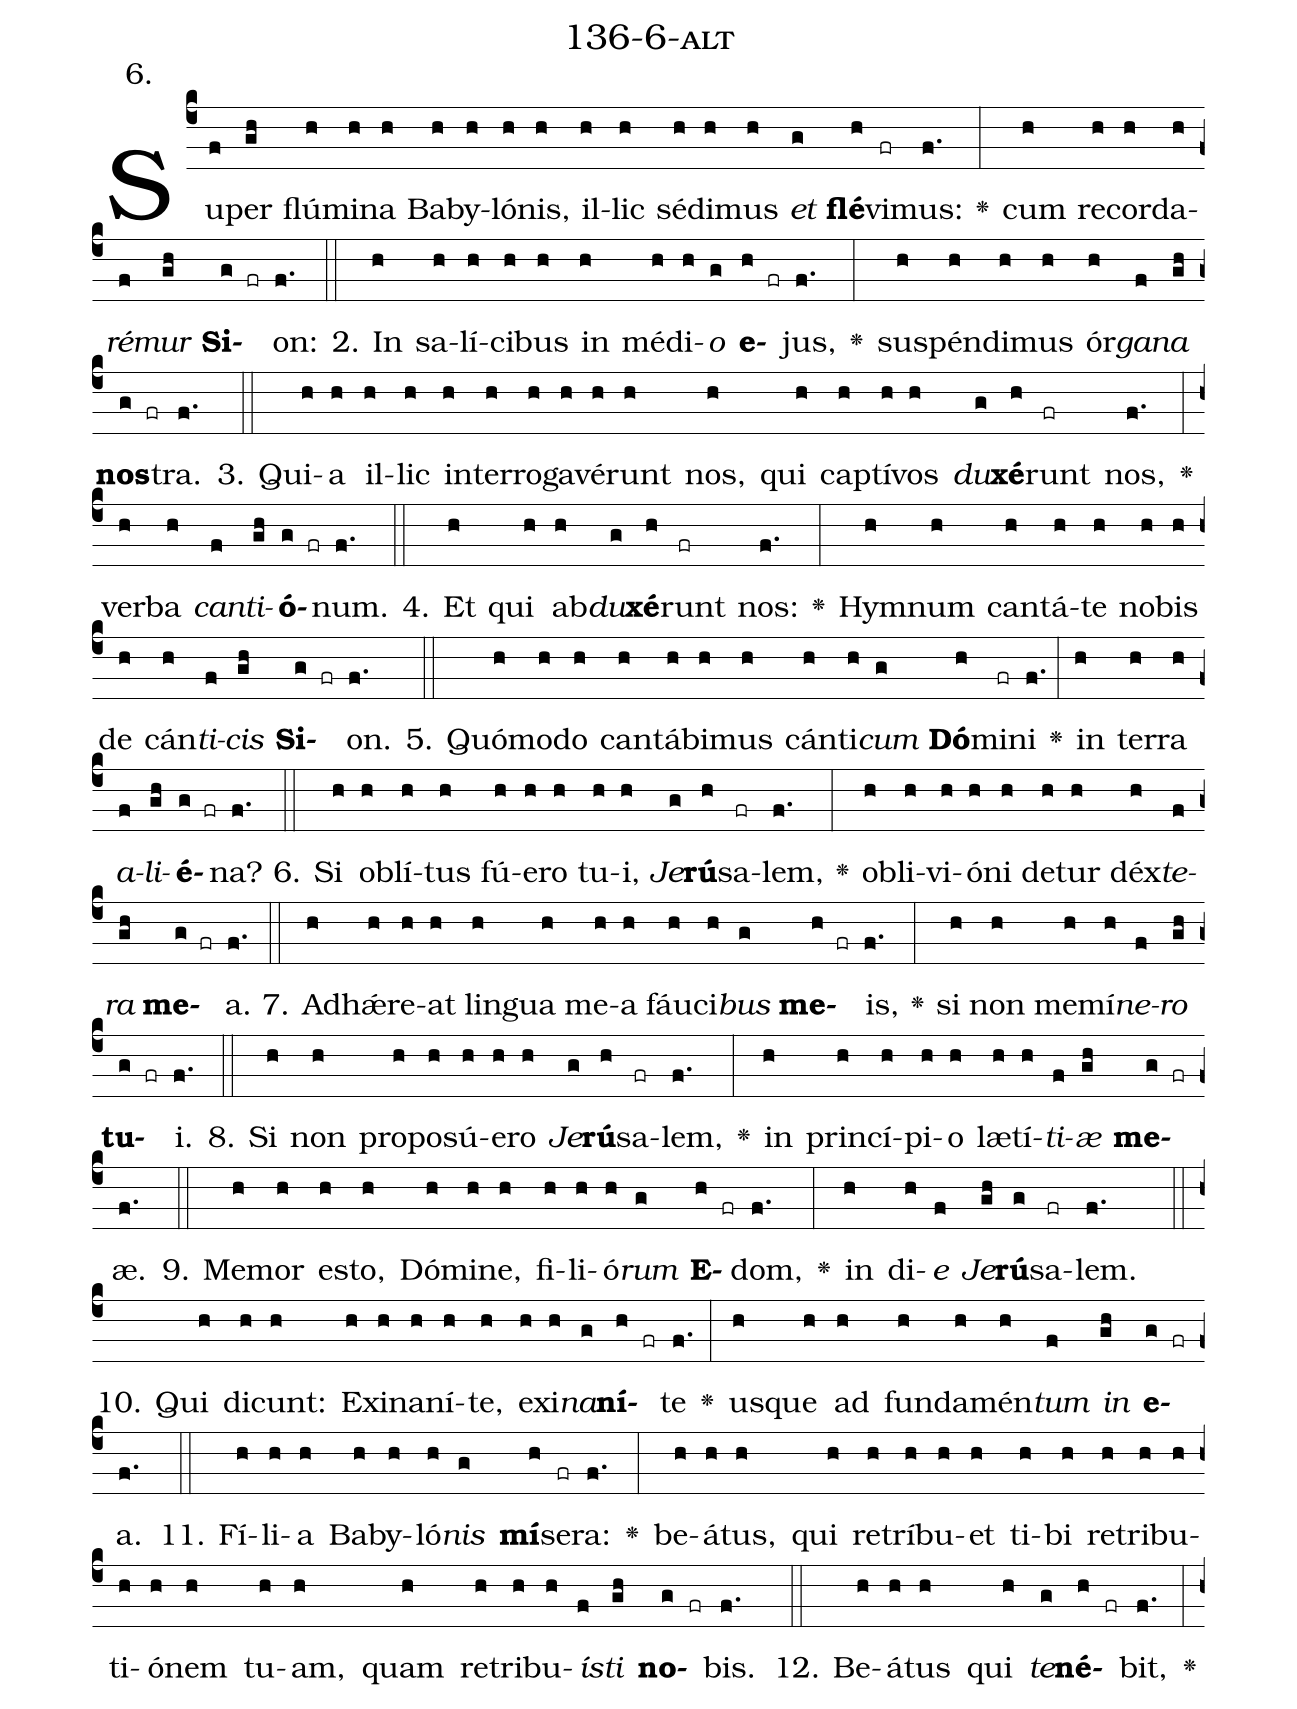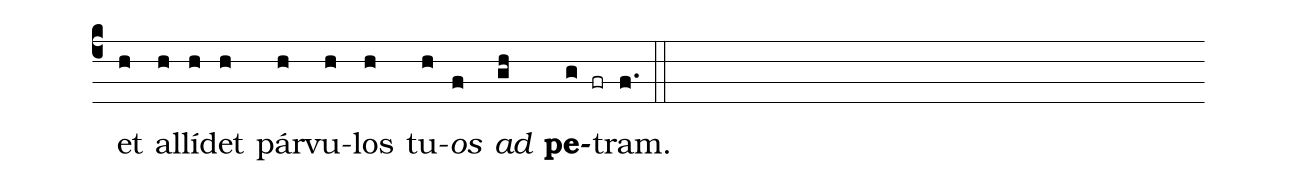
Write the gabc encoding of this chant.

name: 136-6-alt;
annotation: 6.;
%%
(c4)Su(f)per(gh) flú(h)mi(h)na(h) Ba(h)by(h)ló(h)nis,(h) il(h)lic(h) sé(h)di(h)mus(h) <i>et</i>(g) <b>flé</b>(h)vi(fr)mus:(f.) <v>\greheightstar</v>(:) cum(h) re(h)cor(h)da(h)<i>ré</i>(f)<i>mur</i>(gh) <b>Si</b>(g fr)on:(f.) (::)
2. In(h) sa(h)lí(h)ci(h)bus(h) in(h) mé(h)di(h)<i>o</i>(g) <b>e</b>(h fr)jus,(f.) <v>\greheightstar</v>(:) sus(h)pén(h)di(h)mus(h) ór(h)<i>ga</i>(f)<i>na</i>(gh) <b>nos</b>(g fr)tra.(f.) (::)
3. Qui(h)a(h) il(h)lic(h) in(h)ter(h)ro(h)ga(h)vé(h)runt(h) nos,(h) qui(h) cap(h)tí(h)vos(h) <i>du</i>(g)<b>xé</b>(h)runt(fr) nos,(f.) <v>\greheightstar</v>(:) ver(h)ba(h) <i>can</i>(f)<i>ti</i>(gh)<b>ó</b>(g fr)num.(f.) (::)
4. Et(h) qui(h) ab(h)<i>du</i>(g)<b>xé</b>(h)runt(fr) nos:(f.) <v>\greheightstar</v>(:) Hym(h)num(h) can(h)tá(h)te(h) no(h)bis(h) de(h) cán(h)<i>ti</i>(f)<i>cis</i>(gh) <b>Si</b>(g fr)on.(f.) (::)
5. Quó(h)mo(h)do(h) can(h)tá(h)bi(h)mus(h) cán(h)ti(h)<i>cum</i>(g) <b>Dó</b>(h)mi(fr)ni(f.) <v>\greheightstar</v>(:) in(h) ter(h)ra(h) <i>a</i>(f)<i>li</i>(gh)<b>é</b>(g fr)na?(f.) (::)
6. Si(h) ob(h)lí(h)tus(h) fú(h)e(h)ro(h) tu(h)i,(h) <i>Je</i>(g)<b>rú</b>(h)sa(fr)lem,(f.) <v>\greheightstar</v>(:) ob(h)li(h)vi(h)ó(h)ni(h) de(h)tur(h) déx(h)<i>te</i>(f)<i>ra</i>(gh) <b>me</b>(g fr)a.(f.) (::)
7. Ad(h)hǽ(h)re(h)at(h) lin(h)gua(h) me(h)a(h) fáu(h)ci(h)<i>bus</i>(g) <b>me</b>(h fr)is,(f.) <v>\greheightstar</v>(:) si(h) non(h) me(h)mí(h)<i>ne</i>(f)<i>ro</i>(gh) <b>tu</b>(g fr)i.(f.) (::)
8. Si(h) non(h) pro(h)po(h)sú(h)e(h)ro(h) <i>Je</i>(g)<b>rú</b>(h)sa(fr)lem,(f.) <v>\greheightstar</v>(:) in(h) prin(h)cí(h)pi(h)o(h) læ(h)tí(h)<i>ti</i>(f)<i>æ</i>(gh) <b>me</b>(g fr)æ.(f.) (::)
9. Me(h)mor(h) es(h)to,(h) Dó(h)mi(h)ne,(h) fi(h)li(h)ó(h)<i>rum</i>(g) <b>E</b>(h fr)dom,(f.) <v>\greheightstar</v>(:) in(h) di(h)<i>e</i>(f) <i>Je</i>(gh)<b>rú</b>(g)sa(fr)lem.(f.) (::)
10. Qui(h) di(h)cunt:(h) Ex(h)i(h)na(h)ní(h)te,(h) ex(h)i(h)<i>na</i>(g)<b>ní</b>(h fr)te(f.) <v>\greheightstar</v>(:) us(h)que(h) ad(h) fun(h)da(h)mén(h)<i>tum</i>(f) <i>in</i>(gh) <b>e</b>(g fr)a.(f.) (::)
11. Fí(h)li(h)a(h) Ba(h)by(h)ló(h)<i>nis</i>(g) <b>mí</b>(h)se(fr)ra:(f.) <v>\greheightstar</v>(:) be(h)á(h)tus,(h) qui(h) re(h)trí(h)bu(h)et(h) ti(h)bi(h) re(h)tri(h)bu(h)ti(h)ó(h)nem(h) tu(h)am,(h) quam(h) re(h)tri(h)bu(h)<i>ís</i>(f)<i>ti</i>(gh) <b>no</b>(g fr)bis.(f.) (::)
12. Be(h)á(h)tus(h) qui(h) <i>te</i>(g)<b>né</b>(h fr)bit,(f.) <v>\greheightstar</v>(:) et(h) al(h)lí(h)det(h) pár(h)vu(h)los(h) tu(h)<i>os</i>(f) <i>ad</i>(gh) <b>pe</b>(g fr)tram.(f.) (::)
